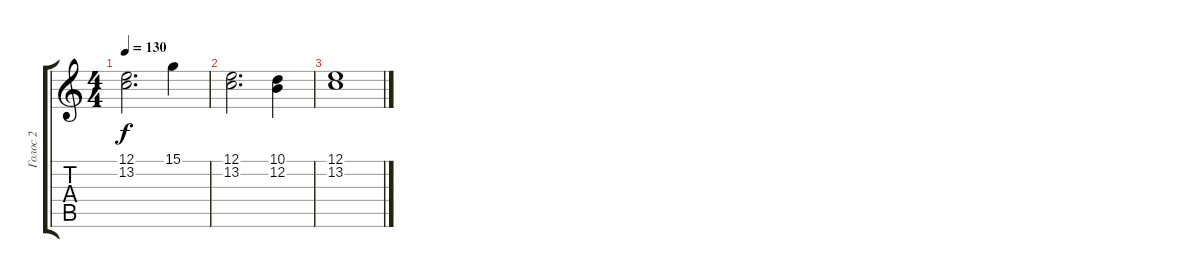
\track ("Голос 2" "Голос 2") {instrument violin}
\staff {score tabs}
\tuning (E4 B3 G3 D3 A2 E2) {hide}
\ts (4 4)
\tempo 130
\clef g2
\ks c
(12.1 13.2).2{d dy f} 15.1.4 |
(12.1 13.2).2{d} (10.1 12.2).4 |
(12.1 13.2).1
